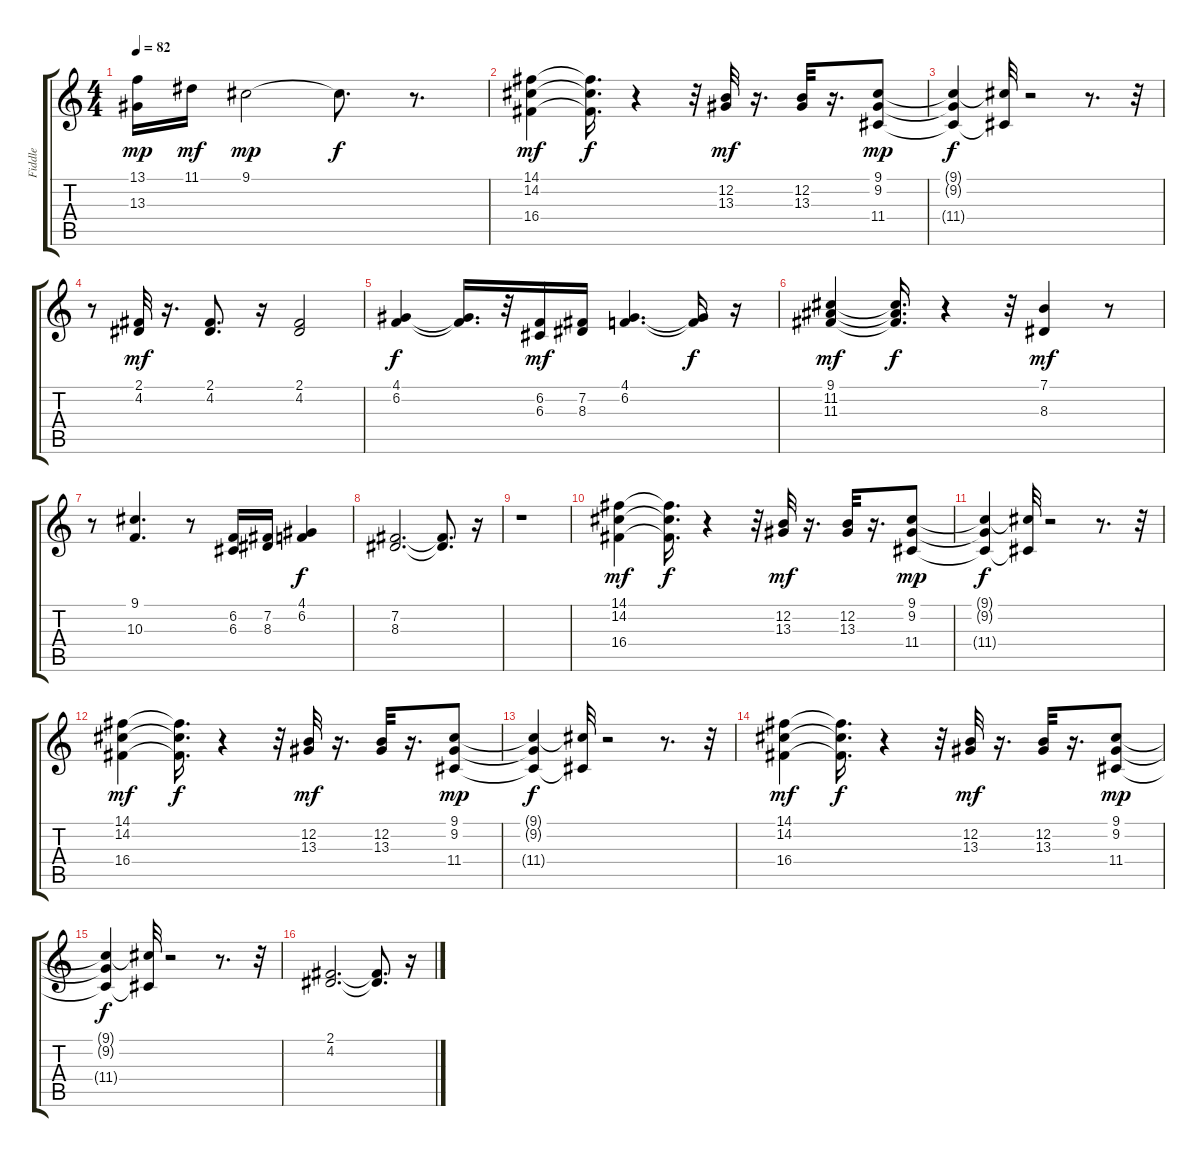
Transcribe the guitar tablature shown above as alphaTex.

\track ("Fiddle    " "Fiddle    ") {instrument fiddle}
\staff {score tabs}
\tuning (E4 B3 G3 D3 A2 E2) {hide}
\ts (4 4)
\tempo 82
\clef g2
\ks c
(13.1 13.3).16{dy mp} 11.1.16{dy mf} 9.1.2{dy mp} 9.1{t}.8{d dy f} r.8{d} |
(14.1 14.2 16.4).4{dy mf} (14.1{t} 14.2{t} 16.4{t}).16{d dy f} r.4 r.32 (12.2 13.3).32{dy mf} r.16{d} (12.2 13.3).32 r.16{d} (9.1 9.2 11.4).8{dy mp} |
(9.1{t} 9.2{t} 11.4{t}).4{dy f} (9.1{t} 11.4{t}).32 r.2 r.8{d} r.32 |
r.8 (2.1 4.2).32{dy mf} r.16{d} (2.1 4.2).8{d} r.16 (2.1 4.2).2 |
(4.1 6.2).4{dy f} (4.1{t} 6.2{t}).16{d} r.32 (6.2 6.3).16{dy mf} (7.2 8.3).16 (4.1 6.2).4{d} (4.1{t} 6.2{t}).16{dy f} r.16 |
(9.1 11.2 11.3).4{dy mf} (9.1{t} 11.2{t} 11.3{t}).16{d dy f} r.4 r.32 (7.1 8.3).4{dy mf} r.8 |
r.8 (9.1 10.3).4{d} r.8 (6.2 6.3).16 (7.2 8.3).16 (4.1 6.2).4{dy f} |
(7.2 8.3).2{d} (7.2{t} 8.3{t}).8{d} r.16 |
r.1 |
(14.1 14.2 16.4).4{dy mf} (14.1{t} 14.2{t} 16.4{t}).16{d dy f} r.4 r.32 (12.2 13.3).32{dy mf} r.16{d} (12.2 13.3).32 r.16{d} (9.1 9.2 11.4).8{dy mp} |
(9.1{t} 9.2{t} 11.4{t}).4{dy f} (9.1{t} 11.4{t}).32 r.2 r.8{d} r.32 |
(14.1 14.2 16.4).4{dy mf} (14.1{t} 14.2{t} 16.4{t}).16{d dy f} r.4 r.32 (12.2 13.3).32{dy mf} r.16{d} (12.2 13.3).32 r.16{d} (9.1 9.2 11.4).8{dy mp} |
(9.1{t} 9.2{t} 11.4{t}).4{dy f} (9.1{t} 11.4{t}).32 r.2 r.8{d} r.32 |
(14.1 14.2 16.4).4{dy mf} (14.1{t} 14.2{t} 16.4{t}).16{d dy f} r.4 r.32 (12.2 13.3).32{dy mf} r.16{d} (12.2 13.3).32 r.16{d} (9.1 9.2 11.4).8{dy mp} |
(9.1{t} 9.2{t} 11.4{t}).4{dy f} (9.1{t} 11.4{t}).32 r.2 r.8{d} r.32 |
(2.1 4.2).2{d} (2.1{t} 4.2{t}).8{d} r.16
